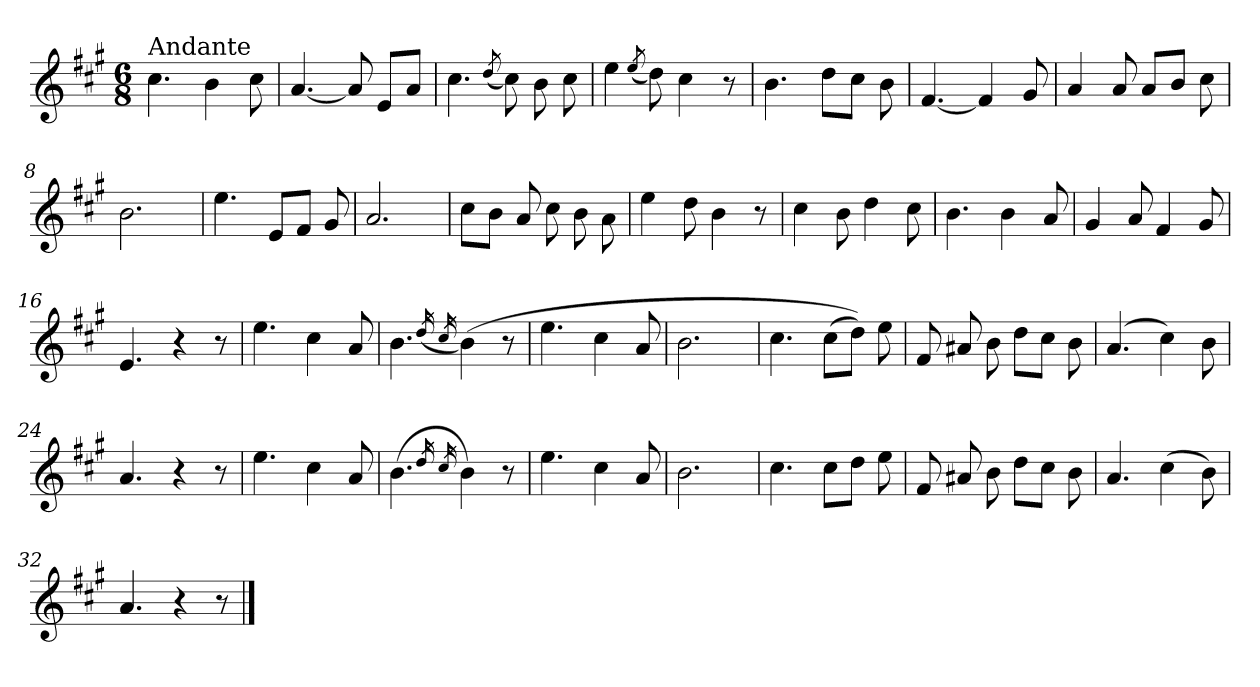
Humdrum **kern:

**kern
*part1
*staff1
*clefG2
*k[f#c#g#]
*A:
*M6/8
=1
!LO:TX:a:t=Andante
4.cc#\
4b\
8cc#\
=2
[4.a/
8a/]
8e/L
8a/J
=3
4.cc#\
(<8qdd/
8cc#\)
8b\
8cc#\
=4
4ee\
(<8qee/
8dd\)
4cc#\
8r
=5
4.b\
8dd\L
8cc#\J
8b\
=6
[4.f#/
4f#/]
8g#/
!!LO:LB:g=z
=7
4a/
8a/
8a/L
8b/J
8cc#\
=8
2.b\
=9
4.ee\
8e/L
8f#/J
8g#/
=10
2.a/
=11
8cc#\L
8b\J
8a/
8cc#\
8b\
8a\
=12
4ee\
8dd\
4b\
8r
=13
4cc#\
8b\
4dd\
8cc#\
!!LO:LB:g=z
=14
4.b\
4b\
8a/
=15
4g#/
8a/
4f#/
8g#/
=16
4.e/
4r
8r
=17
4.ee\
4cc#\
8a/
=18
4.b\
(<16qdd/
16qcc#/
(>4b\)
8r
=19
4.ee\
4cc#\
8a/
=20
2.b\
=21
4.cc#\
(>8cc#\L
8dd\J))
8ee\
!!LO:LB:g=z
=22
8f#/
8a#X/
8b\
8dd\L
8cc#\J
8b\
=23
(>4.a/
4cc#\)
8b\
=24
4.a/
4r
8r
=25
4.ee\
4cc#\
8a/
=26
(>4.b\
16qdd/
16qcc#/
4b\)
8r
=27
4.ee\
4cc#\
8a/
=28
2.b\
!!LO:LB:g=z
=29
4.cc#\
8cc#\L
8dd\J
8ee\
=30
8f#/
8a#X/
8b\
8dd\L
8cc#\J
8b\
=31
4.a/
(>4cc#\
8b\)
=32
4.a/
4r
8r
==
*-
